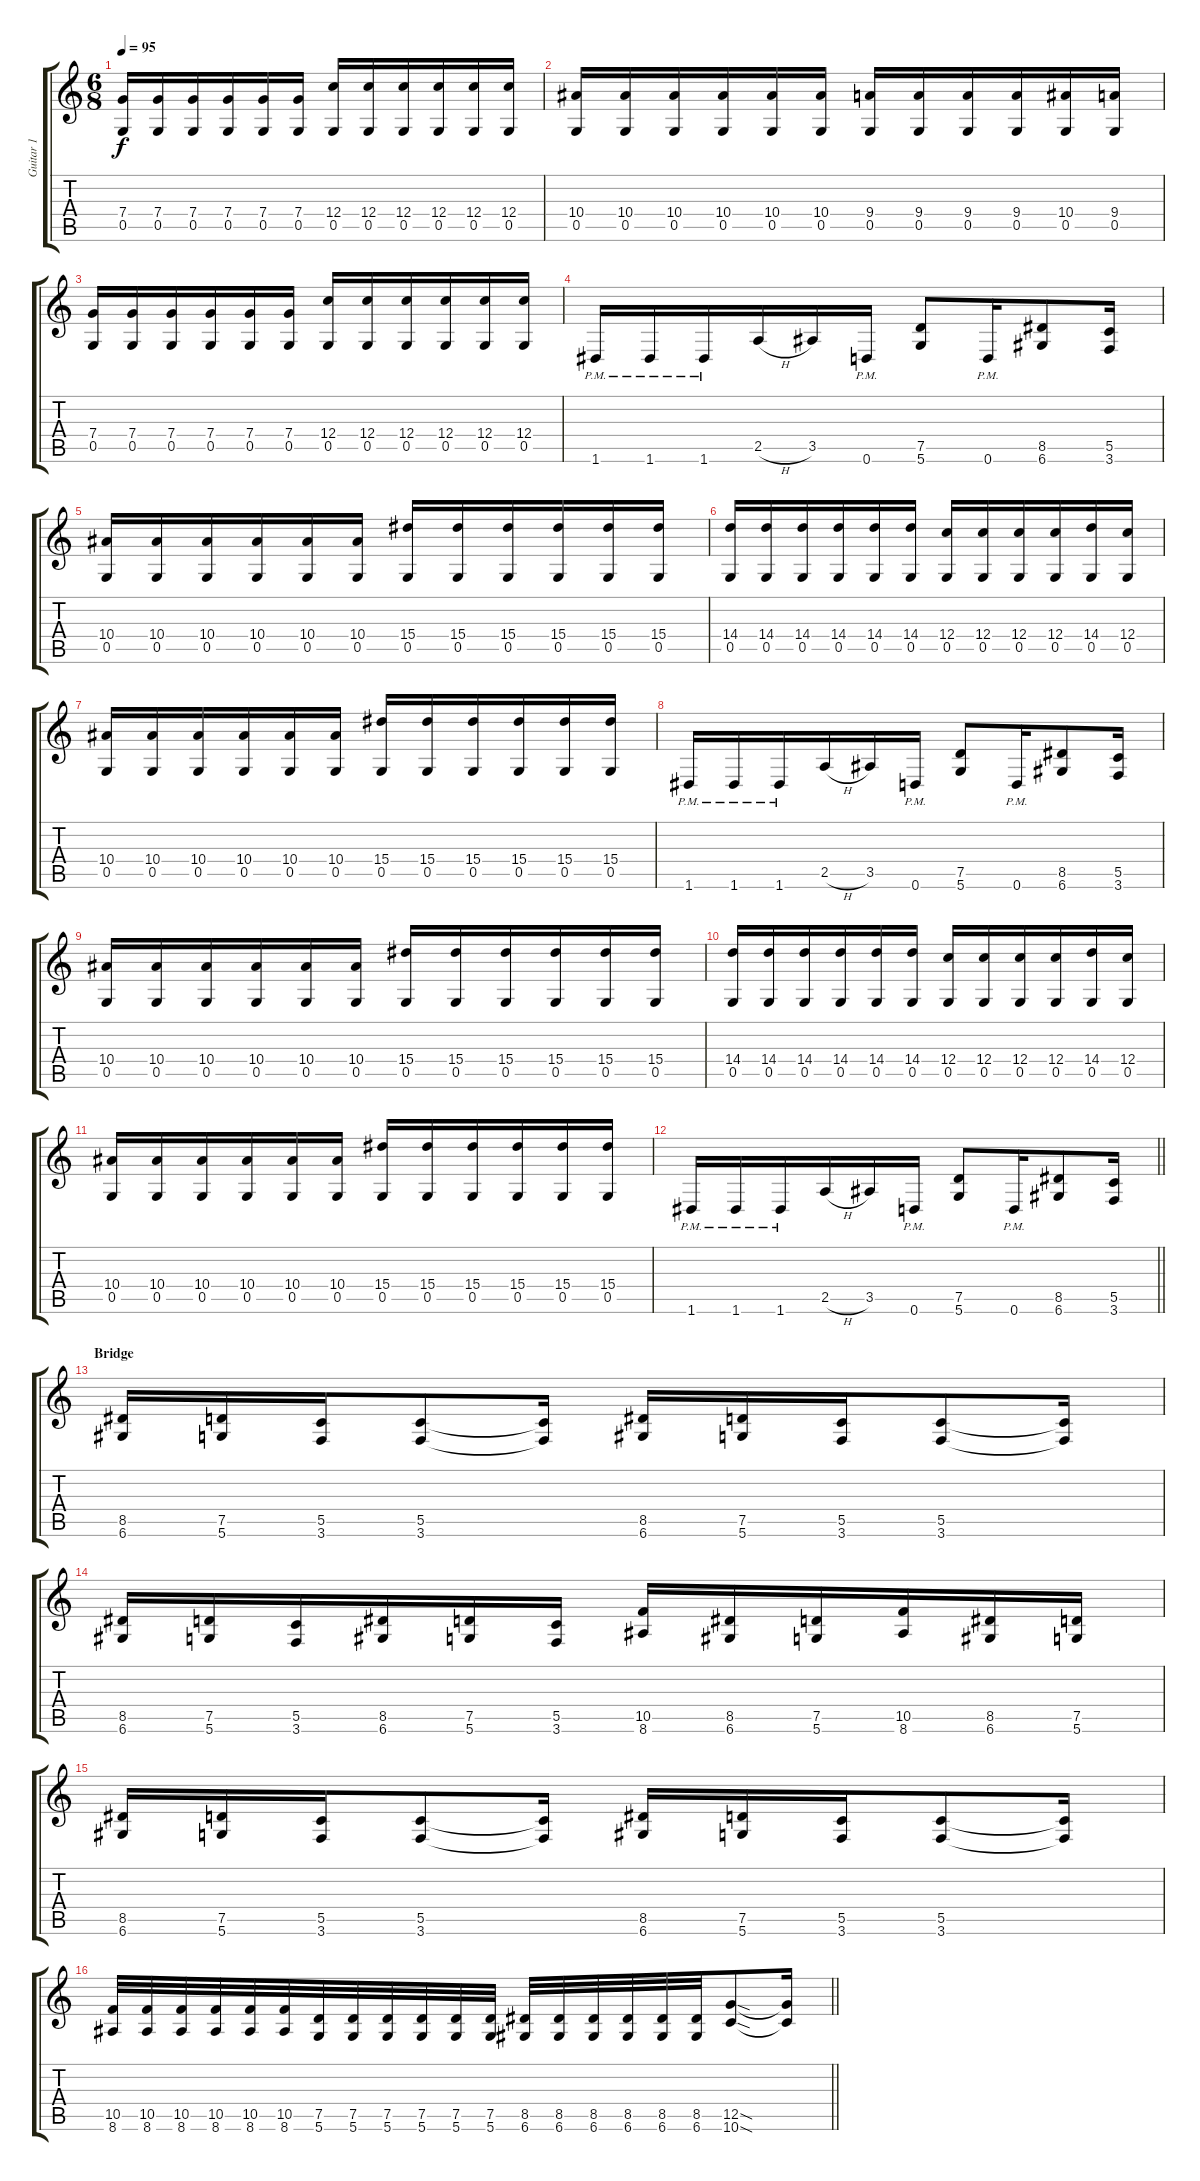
\track ("Guitar 1" "Guitar 1") {instrument distortionguitar}
\staff {score tabs}
\tuning (D4 A3 F3 C3 G2 D2) {hide}
\ts (6 8)
\tempo 95
\clef g2
\ks c
(7.4 0.5).16{dy f} (7.4 0.5).16 (7.4 0.5).16 (7.4 0.5).16 (7.4 0.5).16 (7.4 0.5).16 (12.4 0.5).16 (12.4 0.5).16 (12.4 0.5).16 (12.4 0.5).16 (12.4 0.5).16 (12.4 0.5).16 |
(10.4 0.5).16 (10.4 0.5).16 (10.4 0.5).16 (10.4 0.5).16 (10.4 0.5).16 (10.4 0.5).16 (9.4 0.5).16 (9.4 0.5).16 (9.4 0.5).16 (9.4 0.5).16 (10.4 0.5).16 (9.4 0.5).16 |
(7.4 0.5).16 (7.4 0.5).16 (7.4 0.5).16 (7.4 0.5).16 (7.4 0.5).16 (7.4 0.5).16 (12.4 0.5).16 (12.4 0.5).16 (12.4 0.5).16 (12.4 0.5).16 (12.4 0.5).16 (12.4 0.5).16 |
1.6{pm}.16 1.6{pm}.16 1.6{pm}.16 2.5{h}.16 3.5.16 0.6{pm}.16 (7.5 5.6).8 0.6{pm}.16 (8.5 6.6).8 (5.5 3.6).16 |
(10.4 0.5).16 (10.4 0.5).16 (10.4 0.5).16 (10.4 0.5).16 (10.4 0.5).16 (10.4 0.5).16 (15.4 0.5).16 (15.4 0.5).16 (15.4 0.5).16 (15.4 0.5).16 (15.4 0.5).16 (15.4 0.5).16 |
(14.4 0.5).16 (14.4 0.5).16 (14.4 0.5).16 (14.4 0.5).16 (14.4 0.5).16 (14.4 0.5).16 (12.4 0.5).16 (12.4 0.5).16 (12.4 0.5).16 (12.4 0.5).16 (14.4 0.5).16 (12.4 0.5).16 |
(10.4 0.5).16 (10.4 0.5).16 (10.4 0.5).16 (10.4 0.5).16 (10.4 0.5).16 (10.4 0.5).16 (15.4 0.5).16 (15.4 0.5).16 (15.4 0.5).16 (15.4 0.5).16 (15.4 0.5).16 (15.4 0.5).16 |
1.6{pm}.16 1.6{pm}.16 1.6{pm}.16 2.5{h}.16 3.5.16 0.6{pm}.16 (7.5 5.6).8 0.6{pm}.16 (8.5 6.6).8 (5.5 3.6).16 |
(10.4 0.5).16 (10.4 0.5).16 (10.4 0.5).16 (10.4 0.5).16 (10.4 0.5).16 (10.4 0.5).16 (15.4 0.5).16 (15.4 0.5).16 (15.4 0.5).16 (15.4 0.5).16 (15.4 0.5).16 (15.4 0.5).16 |
(14.4 0.5).16 (14.4 0.5).16 (14.4 0.5).16 (14.4 0.5).16 (14.4 0.5).16 (14.4 0.5).16 (12.4 0.5).16 (12.4 0.5).16 (12.4 0.5).16 (12.4 0.5).16 (14.4 0.5).16 (12.4 0.5).16 |
(10.4 0.5).16 (10.4 0.5).16 (10.4 0.5).16 (10.4 0.5).16 (10.4 0.5).16 (10.4 0.5).16 (15.4 0.5).16 (15.4 0.5).16 (15.4 0.5).16 (15.4 0.5).16 (15.4 0.5).16 (15.4 0.5).16 |
\barLineRight lightlight
1.6{pm}.16 1.6{pm}.16 1.6{pm}.16 2.5{h}.16 3.5.16 0.6{pm}.16 (7.5 5.6).8 0.6{pm}.16 (8.5 6.6).8 (5.5 3.6).16 |
\section ("" "Bridge")
(8.5 6.6).16 (7.5 5.6).16 (5.5 3.6).16 (5.5 3.6).8 (5.5{t} 3.6{t}).16 (8.5 6.6).16 (7.5 5.6).16 (5.5 3.6).16 (5.5 3.6).8 (5.5{t} 3.6{t}).16 |
(8.5 6.6).16 (7.5 5.6).16 (5.5 3.6).16 (8.5 6.6).16 (7.5 5.6).16 (5.5 3.6).16 (10.5 8.6).16 (8.5 6.6).16 (7.5 5.6).16 (10.5 8.6).16 (8.5 6.6).16 (7.5 5.6).16 |
(8.5 6.6).16 (7.5 5.6).16 (5.5 3.6).16 (5.5 3.6).8 (5.5{t} 3.6{t}).16 (8.5 6.6).16 (7.5 5.6).16 (5.5 3.6).16 (5.5 3.6).8 (5.5{t} 3.6{t}).16 |
\barLineRight lightlight
(10.5 8.6).32 (10.5 8.6).32 (10.5 8.6).32 (10.5 8.6).32 (10.5 8.6).32 (10.5 8.6).32 (7.5 5.6).32 (7.5 5.6).32 (7.5 5.6).32 (7.5 5.6).32 (7.5 5.6).32 (7.5 5.6).32 (8.5 6.6).32 (8.5 6.6).32 (8.5 6.6).32 (8.5 6.6).32 (8.5 6.6).32 (8.5 6.6).32 (12.5{sod} 10.6{sod}).8 (12.5{t} 10.6{t}).16
